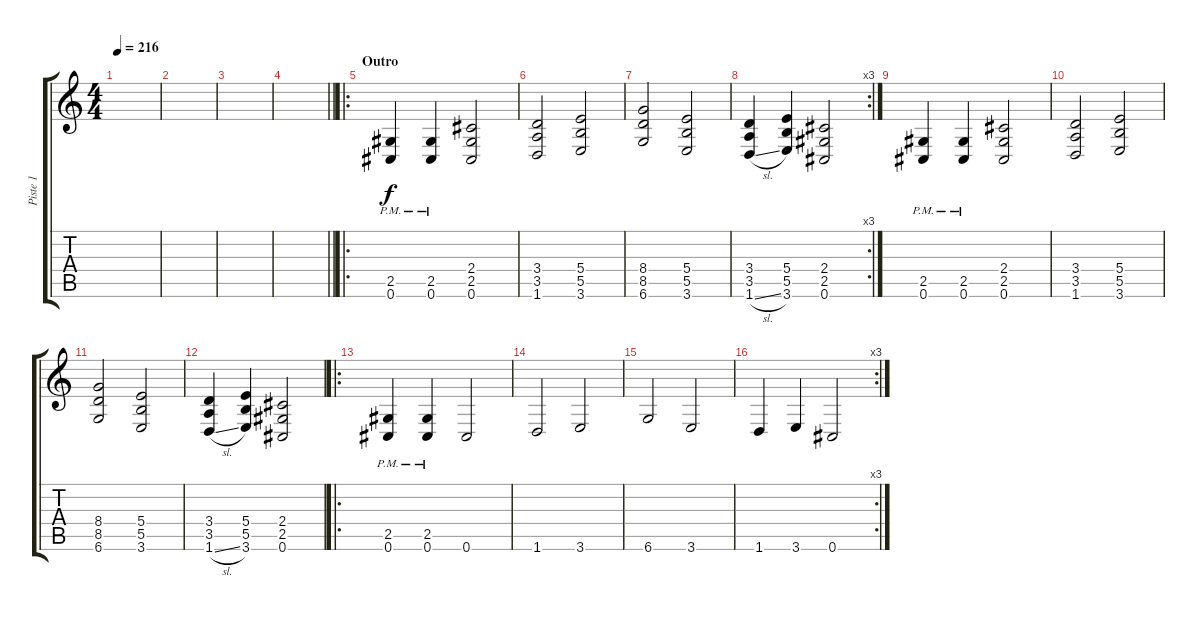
\track ("Piste 1" "Piste 1") {instrument distortionguitar}
\staff {score tabs}
\tuning (Db4 Ab3 E3 B2 Gb2 Db2) {hide}
\ts (4 4)
\tempo 216
\clef g2
\ks c
|
|
|
\barLineRight lightlight
|
\ro
\section ("" "Outro")
(2.5{pm} 0.6{pm}).4 (2.5{pm} 0.6{pm}).4 (2.4 2.5 0.6).2 |
(3.4 3.5 1.6).2 (5.4 5.5 3.6).2 |
(8.4 8.5 6.6).2 (5.4 5.5 3.6).2 |
\rc 3
(3.4 3.5 1.6{sl}).4 (5.4 5.5 3.6).4 (2.4 2.5 0.6).2 |
(2.5{pm} 0.6{pm}).4 (2.5{pm} 0.6{pm}).4 (2.4 2.5 0.6).2 |
(3.4 3.5 1.6).2 (5.4 5.5 3.6).2 |
(8.4 8.5 6.6).2 (5.4 5.5 3.6).2 |
(3.4 3.5 1.6{sl}).4 (5.4 5.5 3.6).4 (2.4 2.5 0.6).2 |
\ro
(2.5{pm} 0.6{pm}).4 (2.5{pm} 0.6{pm}).4 0.6.2 |
1.6.2 3.6.2 |
6.6.2 3.6.2 |
\rc 3
1.6.4 3.6.4 0.6.2
